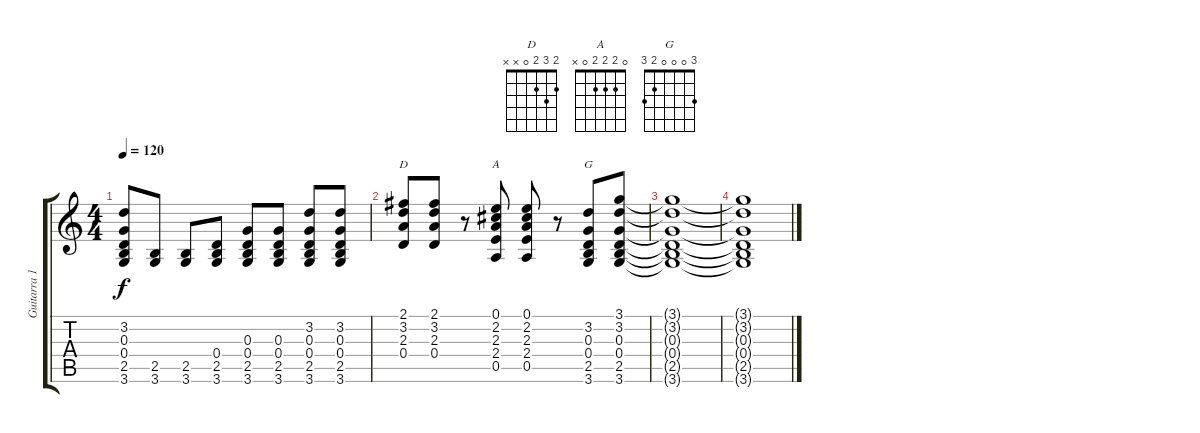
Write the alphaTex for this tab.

\track ("Guitarra 1" "Guitarra 1") {instrument acousticguitarsteel}
\staff {score tabs}
\tuning (E4 B3 G3 D3 A2 E2) {hide}
\chord ("D" 2 3 2 0 x x)
\chord ("A" 0 2 2 2 0 x)
\chord ("G" 3 0 0 0 2 3)
\ts (4 4)
\tempo 120
\clef g2
\ks c
(3.2{t} 0.3{t} 0.4{t} 2.5{t} 3.6{t}).8{dy f} (2.5 3.6).8 (2.5 3.6).8 (0.4 2.5 3.6).8 (0.3 0.4 2.5 3.6).8 (0.3 0.4 2.5 3.6).8 (3.2 0.3 0.4 2.5 3.6).8 (3.2 0.3 0.4 2.5 3.6).8 |
(2.1 3.2 2.3 0.4).8{ch "D"} (2.1 3.2 2.3 0.4).8 r.8 (0.1 2.2 2.3 2.4 0.5).8{ch "A"} (0.1 2.2 2.3 2.4 0.5).8 r.8 (3.2 0.3 0.4 2.5 3.6).8{ch "G"} (3.1 3.2 0.3 0.4 2.5 3.6).8 |
(3.1{t} 3.2{t} 0.3{t} 0.4{t} 2.5{t} 3.6{t}).1 |
(3.1{t} 3.2{t} 0.3{t} 0.4{t} 2.5{t} 3.6{t}).1
